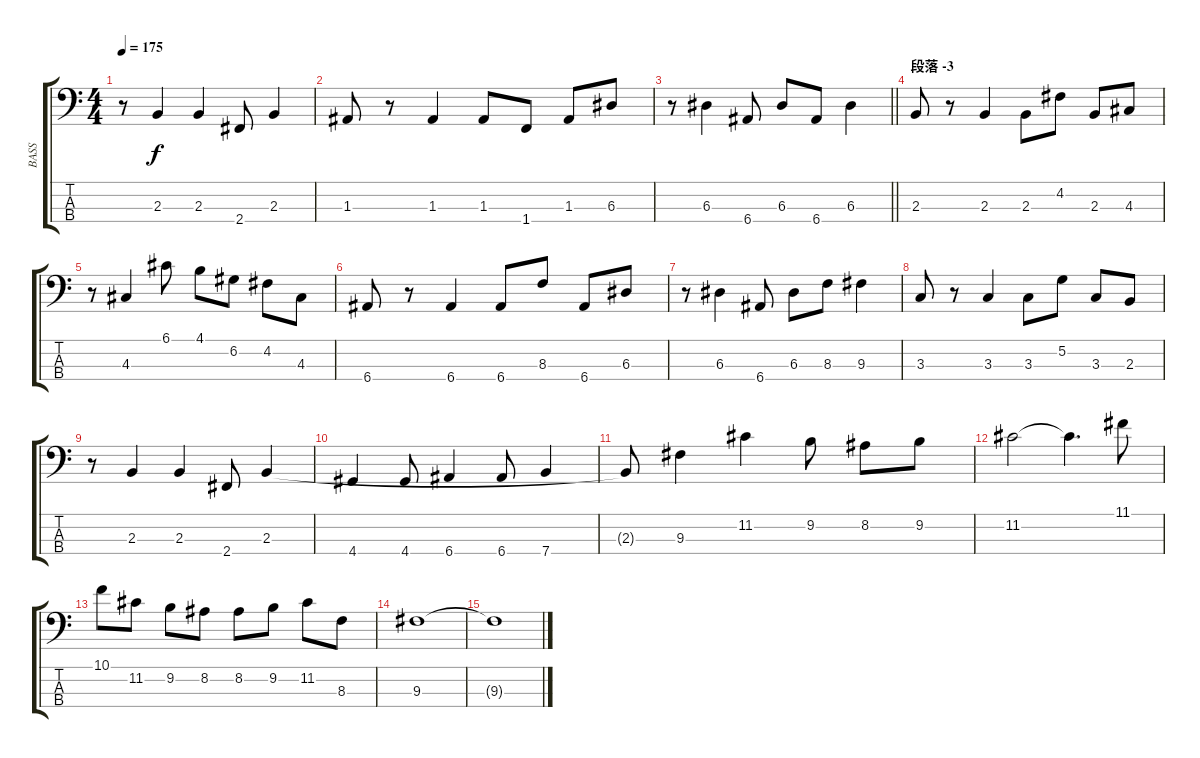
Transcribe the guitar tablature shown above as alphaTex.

\track ("BASS" "BASS") {instrument electricbassfinger}
\staff {score tabs}
\tuning (G2 D2 A1 E1) {hide}
\ts (4 4)
\tempo 175
\clef f4
\ks c
r.8{dy f} 2.3.4 2.3.4 2.4.8 2.3.4 |
1.3.8 r.8 1.3.4 1.3.8 1.4.8 1.3.8 6.3.8 |
\barLineRight lightlight
r.8 6.3.4 6.4.8 6.3.8 6.4.8 6.3.4 |
\section ("" "段落 -3")
2.3.8 r.8 2.3.4 2.3.8 4.2.8 2.3.8 4.3.8 |
r.8 4.3.4 6.1.8 4.1.8 6.2.8 4.2.8 4.3.8 |
6.4.8 r.8 6.4.4 6.4.8 8.3.8 6.4.8 6.3.8 |
r.8 6.3.4 6.4.8 6.3.8 8.3.8 9.3.4 |
3.3.8 r.8 3.3.4 3.3.8 5.2.8 3.3.8 2.3.8 |
r.8 2.3.4 2.3.4 2.4.8 2.3.4 |
4.4.4 4.4.8 6.4.4 6.4.8 7.4.4 |
2.3{t}.8 9.3.4 11.2.4 9.2.8 8.2.8 9.2.8 |
11.2.2 11.2{t}.4{d} 11.1.8 |
10.1.8 11.2.8 9.2.8 8.2.8 8.2.8 9.2.8 11.2.8 8.3.8 |
9.3.1 |
9.3{t}.1
